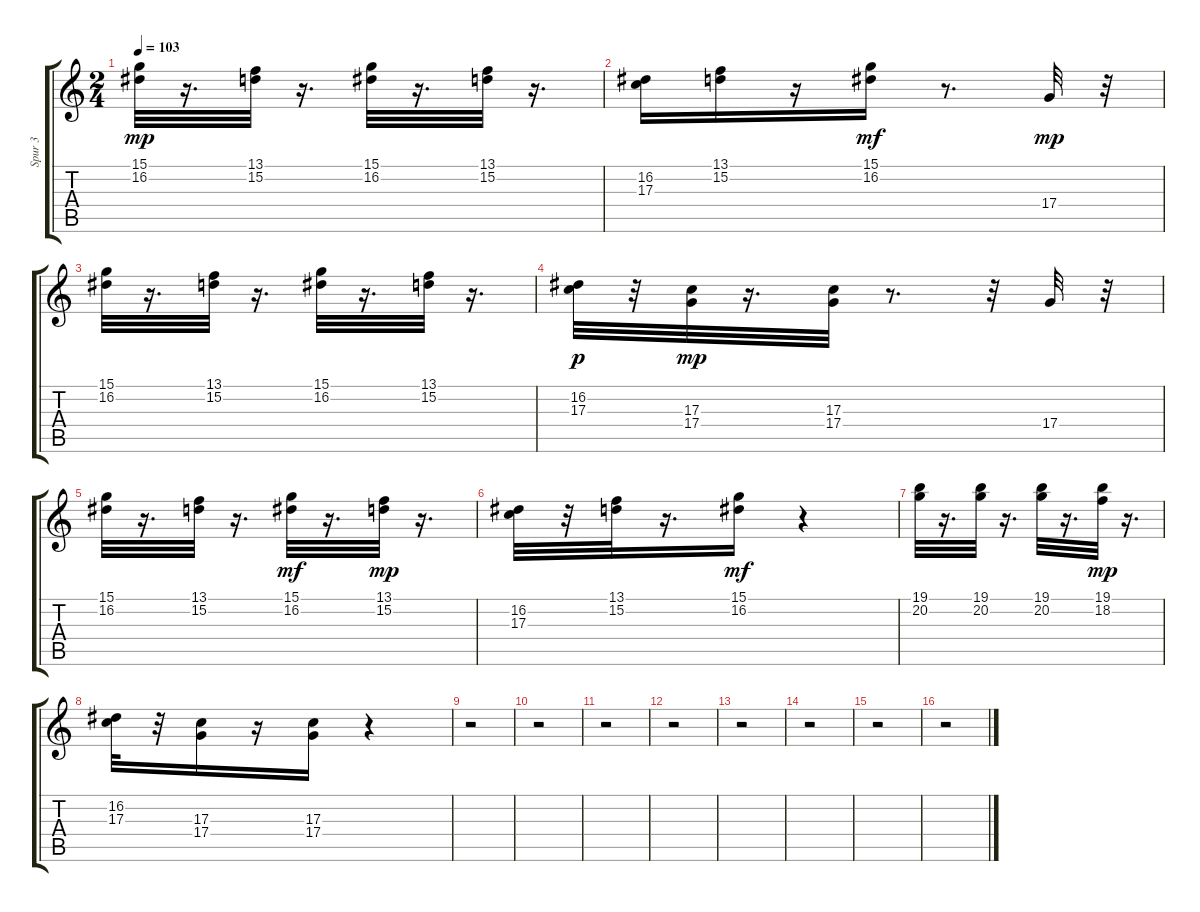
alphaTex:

\track ("Spur 3" "Spur 3") {instrument clarinet}
\staff {score tabs}
\tuning (E4 B3 G3 D3 A2 E2) {hide}
\ts (2 4)
\tempo 103
\clef g2
\ks c
(15.1 16.2).32{dy mp} r.16{d} (13.1 15.2).32 r.16{d} (15.1 16.2).32 r.16{d} (13.1 15.2).32 r.16{d} |
(16.2 17.3).16 (13.1 15.2).16 r.16 (15.1 16.2).16{dy mf} r.8{d} 17.4.32{dy mp} r.32 |
(15.1 16.2).32 r.16{d} (13.1 15.2).32 r.16{d} (15.1 16.2).32 r.16{d} (13.1 15.2).32 r.16{d} |
(16.2 17.3).32{dy p} r.32 (17.3 17.4).32{dy mp} r.16{d} (17.3 17.4).32 r.8{d} r.32 17.4.32 r.32 |
(15.1 16.2).32 r.16{d} (13.1 15.2).32 r.16{d} (15.1 16.2).32{dy mf} r.16{d} (13.1 15.2).32{dy mp} r.16{d} |
(16.2 17.3).32 r.32 (13.1 15.2).32 r.16{d} (15.1 16.2).16{dy mf} r.4 |
(19.1 20.2).32 r.16{d} (19.1 20.2).32 r.16{d} (19.1 20.2).32 r.16{d} (19.1 18.2).32{dy mp} r.16{d} |
(16.2 17.3).32 r.32 (17.3 17.4).16 r.16 (17.3 17.4).16 r.4 |
r.2 |
r.2 |
r.2 |
r.2 |
r.2 |
r.2 |
r.2 |
r.2
